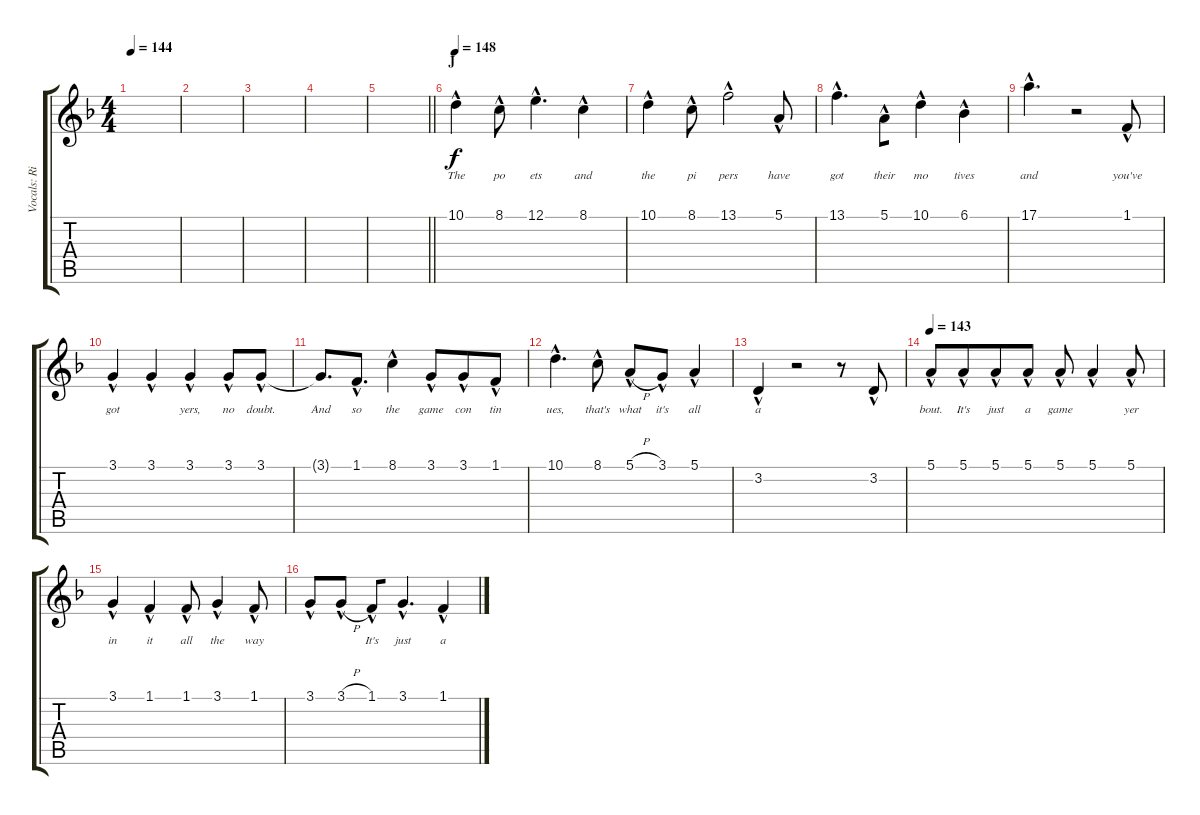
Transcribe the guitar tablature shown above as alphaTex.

\track ("Vocals: Rik" "Vocals: Ri") {instrument lead2sawtooth}
\staff {score tabs}
\tuning (E4 B3 G3 D3 A2 E2) {hide}
\ts (4 4)
\tempo 144
\clef g2
\ks f
|
|
|
|
\barLineRight lightlight
|
\section ("" "J")
\tempo 148
10.1{hac}.4{lyrics (0 "The") lyrics (1 "") lyrics (2 "") lyrics (3 "") lyrics (4 "")} 8.1{hac}.8{lyrics (0 "po") lyrics (1 "") lyrics (2 "") lyrics (3 "") lyrics (4 "")} 12.1{hac}.4{d lyrics (0 "ets") lyrics (1 "") lyrics (2 "") lyrics (3 "") lyrics (4 "")} 8.1{hac}.4{lyrics (0 "and") lyrics (1 "") lyrics (2 "") lyrics (3 "") lyrics (4 "")} |
10.1{hac}.4{lyrics (0 "the") lyrics (1 "") lyrics (2 "") lyrics (3 "") lyrics (4 "")} 8.1{hac}.8{lyrics (0 "pi") lyrics (1 "") lyrics (2 "") lyrics (3 "") lyrics (4 "")} 13.1{hac}.2{lyrics (0 "pers") lyrics (1 "") lyrics (2 "") lyrics (3 "") lyrics (4 "")} 5.1{hac}.8{lyrics (0 "have") lyrics (1 "") lyrics (2 "") lyrics (3 "") lyrics (4 "")} |
13.1{hac}.4{d lyrics (0 "got") lyrics (1 "") lyrics (2 "") lyrics (3 "") lyrics (4 "")} 5.1{hac}.8{lyrics (0 "their") lyrics (1 "") lyrics (2 "") lyrics (3 "") lyrics (4 "") beam merge} 10.1{hac}.4{lyrics (0 "mo") lyrics (1 "") lyrics (2 "") lyrics (3 "") lyrics (4 "")} 6.1{hac}.4{lyrics (0 "tives") lyrics (1 "") lyrics (2 "") lyrics (3 "") lyrics (4 "")} |
17.1{hac}.4{d lyrics (0 "and") lyrics (1 "") lyrics (2 "") lyrics (3 "") lyrics (4 "")} r.2 1.1{hac}.8{lyrics (0 "you've") lyrics (1 "") lyrics (2 "") lyrics (3 "") lyrics (4 "")} |
3.1{hac}.4{lyrics (0 "got") lyrics (1 "") lyrics (2 "") lyrics (3 "") lyrics (4 "")} 3.1{hac}.4{lyrics (0 "") lyrics (1 "") lyrics (2 "") lyrics (3 "") lyrics (4 "")} 3.1{hac}.4{lyrics (0 "yers,") lyrics (1 "") lyrics (2 "") lyrics (3 "") lyrics (4 "")} 3.1{hac}.8{lyrics (0 "no") lyrics (1 "") lyrics (2 "") lyrics (3 "") lyrics (4 "")} 3.1{hac}.8{lyrics (0 "doubt.") lyrics (1 "") lyrics (2 "") lyrics (3 "") lyrics (4 "")} |
3.1{t}.8{d lyrics (0 "And") lyrics (1 "") lyrics (2 "") lyrics (3 "") lyrics (4 "") beam merge} 1.1{hac}.8{d lyrics (0 "so") lyrics (1 "") lyrics (2 "") lyrics (3 "") lyrics (4 "")} 8.1{hac}.4{lyrics (0 "the") lyrics (1 "") lyrics (2 "") lyrics (3 "") lyrics (4 "")} 3.1{hac}.8{lyrics (0 "game") lyrics (1 "") lyrics (2 "") lyrics (3 "") lyrics (4 "") beam merge} 3.1{hac}.8{lyrics (0 "con") lyrics (1 "") lyrics (2 "") lyrics (3 "") lyrics (4 "")} 1.1{hac}.8{lyrics (0 "tin") lyrics (1 "") lyrics (2 "") lyrics (3 "") lyrics (4 "")} |
10.1{hac}.4{d lyrics (0 "ues,") lyrics (1 "") lyrics (2 "") lyrics (3 "") lyrics (4 "")} 8.1{hac}.8{lyrics (0 "that's") lyrics (1 "") lyrics (2 "") lyrics (3 "") lyrics (4 "")} 5.1{h hac}.8{lyrics (0 "what") lyrics (1 "") lyrics (2 "") lyrics (3 "") lyrics (4 "")} 3.1{hac}.8{lyrics (0 "it's") lyrics (1 "") lyrics (2 "") lyrics (3 "") lyrics (4 "")} 5.1{hac}.4{lyrics (0 "all") lyrics (1 "") lyrics (2 "") lyrics (3 "") lyrics (4 "")} |
3.2{hac}.4{lyrics (0 "a") lyrics (1 "") lyrics (2 "") lyrics (3 "") lyrics (4 "")} r.2 r.8 3.2{hac}.8{lyrics (0 "") lyrics (1 "") lyrics (2 "") lyrics (3 "") lyrics (4 "")} |
\tempo 143
5.1{hac}.8{lyrics (0 "bout.") lyrics (1 "") lyrics (2 "") lyrics (3 "") lyrics (4 "")} 5.1{hac}.8{lyrics (0 "It's") lyrics (1 "") lyrics (2 "") lyrics (3 "") lyrics (4 "") beam merge} 5.1{hac}.8{lyrics (0 "just") lyrics (1 "") lyrics (2 "") lyrics (3 "") lyrics (4 "")} 5.1{hac}.8{lyrics (0 "a") lyrics (1 "") lyrics (2 "") lyrics (3 "") lyrics (4 "")} 5.1{hac}.8{lyrics (0 "game") lyrics (1 "") lyrics (2 "") lyrics (3 "") lyrics (4 "")} 5.1{hac}.4{lyrics (0 "") lyrics (1 "") lyrics (2 "") lyrics (3 "") lyrics (4 "")} 5.1{hac}.8{lyrics (0 "yer") lyrics (1 "") lyrics (2 "") lyrics (3 "") lyrics (4 "")} |
3.1{hac}.4{lyrics (0 "in") lyrics (1 "") lyrics (2 "") lyrics (3 "") lyrics (4 "")} 1.1{hac}.4{lyrics (0 "it") lyrics (1 "") lyrics (2 "") lyrics (3 "") lyrics (4 "")} 1.1{hac}.8{lyrics (0 "all") lyrics (1 "") lyrics (2 "") lyrics (3 "") lyrics (4 "")} 3.1{hac}.4{lyrics (0 "the") lyrics (1 "") lyrics (2 "") lyrics (3 "") lyrics (4 "")} 1.1{hac}.8{lyrics (0 "way") lyrics (1 "") lyrics (2 "") lyrics (3 "") lyrics (4 "")} |
3.1{hac}.8{lyrics (0 "") lyrics (1 "") lyrics (2 "") lyrics (3 "") lyrics (4 "")} 3.1{h hac}.8{lyrics (0 "") lyrics (1 "") lyrics (2 "") lyrics (3 "") lyrics (4 "")} 1.1{hac}.8{lyrics (0 "It's") lyrics (1 "") lyrics (2 "") lyrics (3 "") lyrics (4 "") beam merge} 3.1{hac}.4{d lyrics (0 "just") lyrics (1 "") lyrics (2 "") lyrics (3 "") lyrics (4 "")} 1.1{hac}.4{lyrics (0 "a") lyrics (1 "") lyrics (2 "") lyrics (3 "") lyrics (4 "")}
